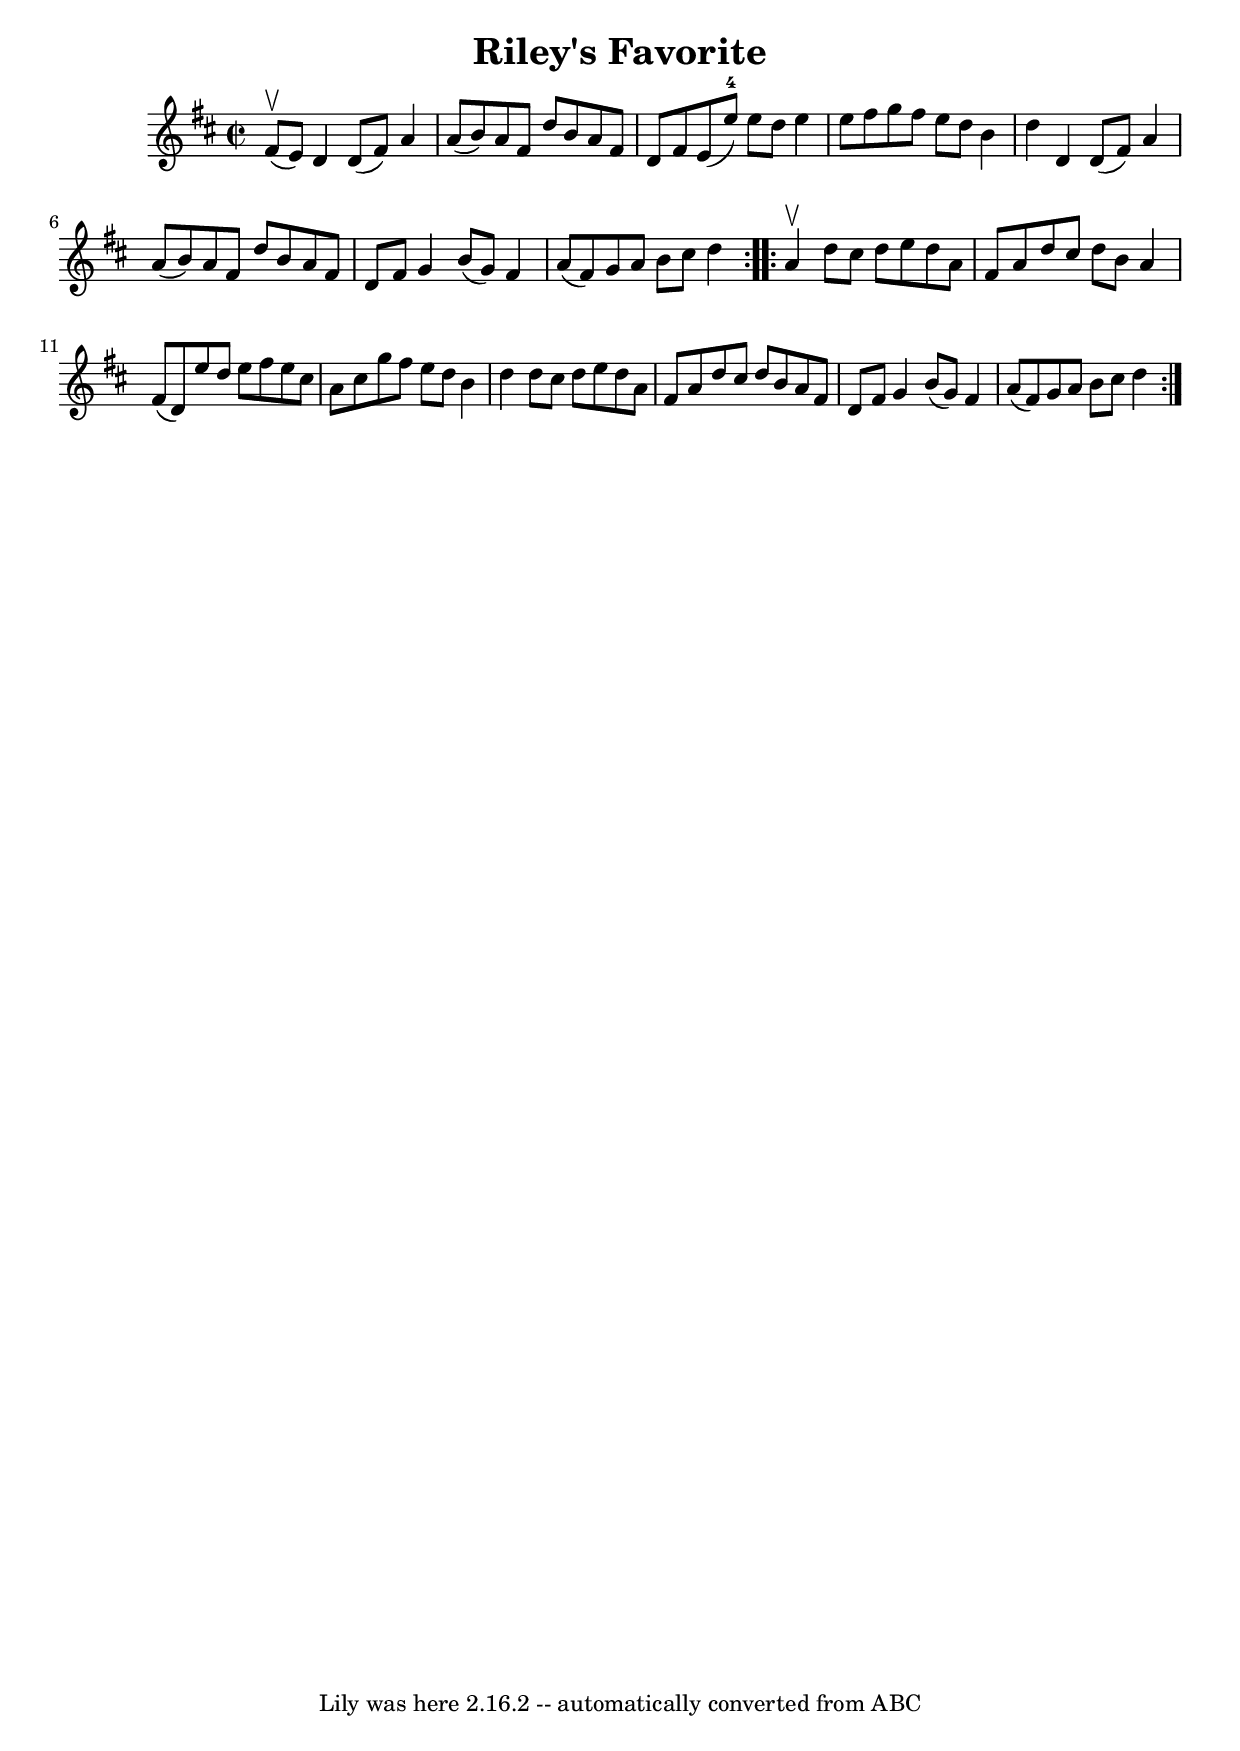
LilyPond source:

\version "2.16.2"
\include "Mammoth.ily"
\header {
  %% book = "Ryan's Mammoth Collection"
 crossRefNumber = "1"
 footnotes = "\\\\289"
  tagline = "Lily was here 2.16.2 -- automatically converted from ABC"
  title = "Riley's Favorite"

}
voicedefault =  {



  \repeat volta 2 {

    \override Staff.TimeSignature #'style = #'C
    \time 2/2 
    \key d \major fs'8^\upbow(e'8)  |
 d'4 d'8 ( fs'8) a'4 a'8 (b'8)    |
 a'8 fs'8 d''8 b'8 a'8 fs'8 d'8 fs'8     |
 e'8 (e''8-4) e''8 d''8 e''4 e''8 fs''8     |
 g''8 fs''8 e''8 d''8 b'4 d''4     |
 d'4 d'8 (fs'8) a'4 a'8 (b'8)    |
 a'8 fs'8 d''8 b'8 a'8 fs'8 d'8 fs'8     |
 g'4 b'8 (g'8) fs'4 a'8 (fs'8)   |
 g'8 
 a'8 b'8 cs''8 d''4  
  }     
  \repeat volta 2 { a'4^\upbow  |
 d''8 cs''8 d''8 e''8 d''8 a'8 fs'8 a'8     |
 d''8 cs''8 d''8 b'8 a'4 fs'8 (d'8)    |
 e''8 d''8 e''8 fs''8 e''8 cs''8 a'8 cs''8     |
 g''8 fs''8 e''8 d''8 b'4 d''4     |
 d''8 cs''8 d''8 e''8 d''8 a'8 fs'8 a'8     |
 d''8 cs''8 d''8 b'8 a'8 fs'8 d'8 fs'8     |
 g'4 b'8 (g'8) fs'4 a'8 (fs'8)    |
 g'8 a'8 b'8 cs''8 d''4  
  }   

}

\score{
  <<

    \context Staff="default"
    {
      \voicedefault 
      
    }

  >>
  \layout {
    
  }
  \midi {
  }

}
